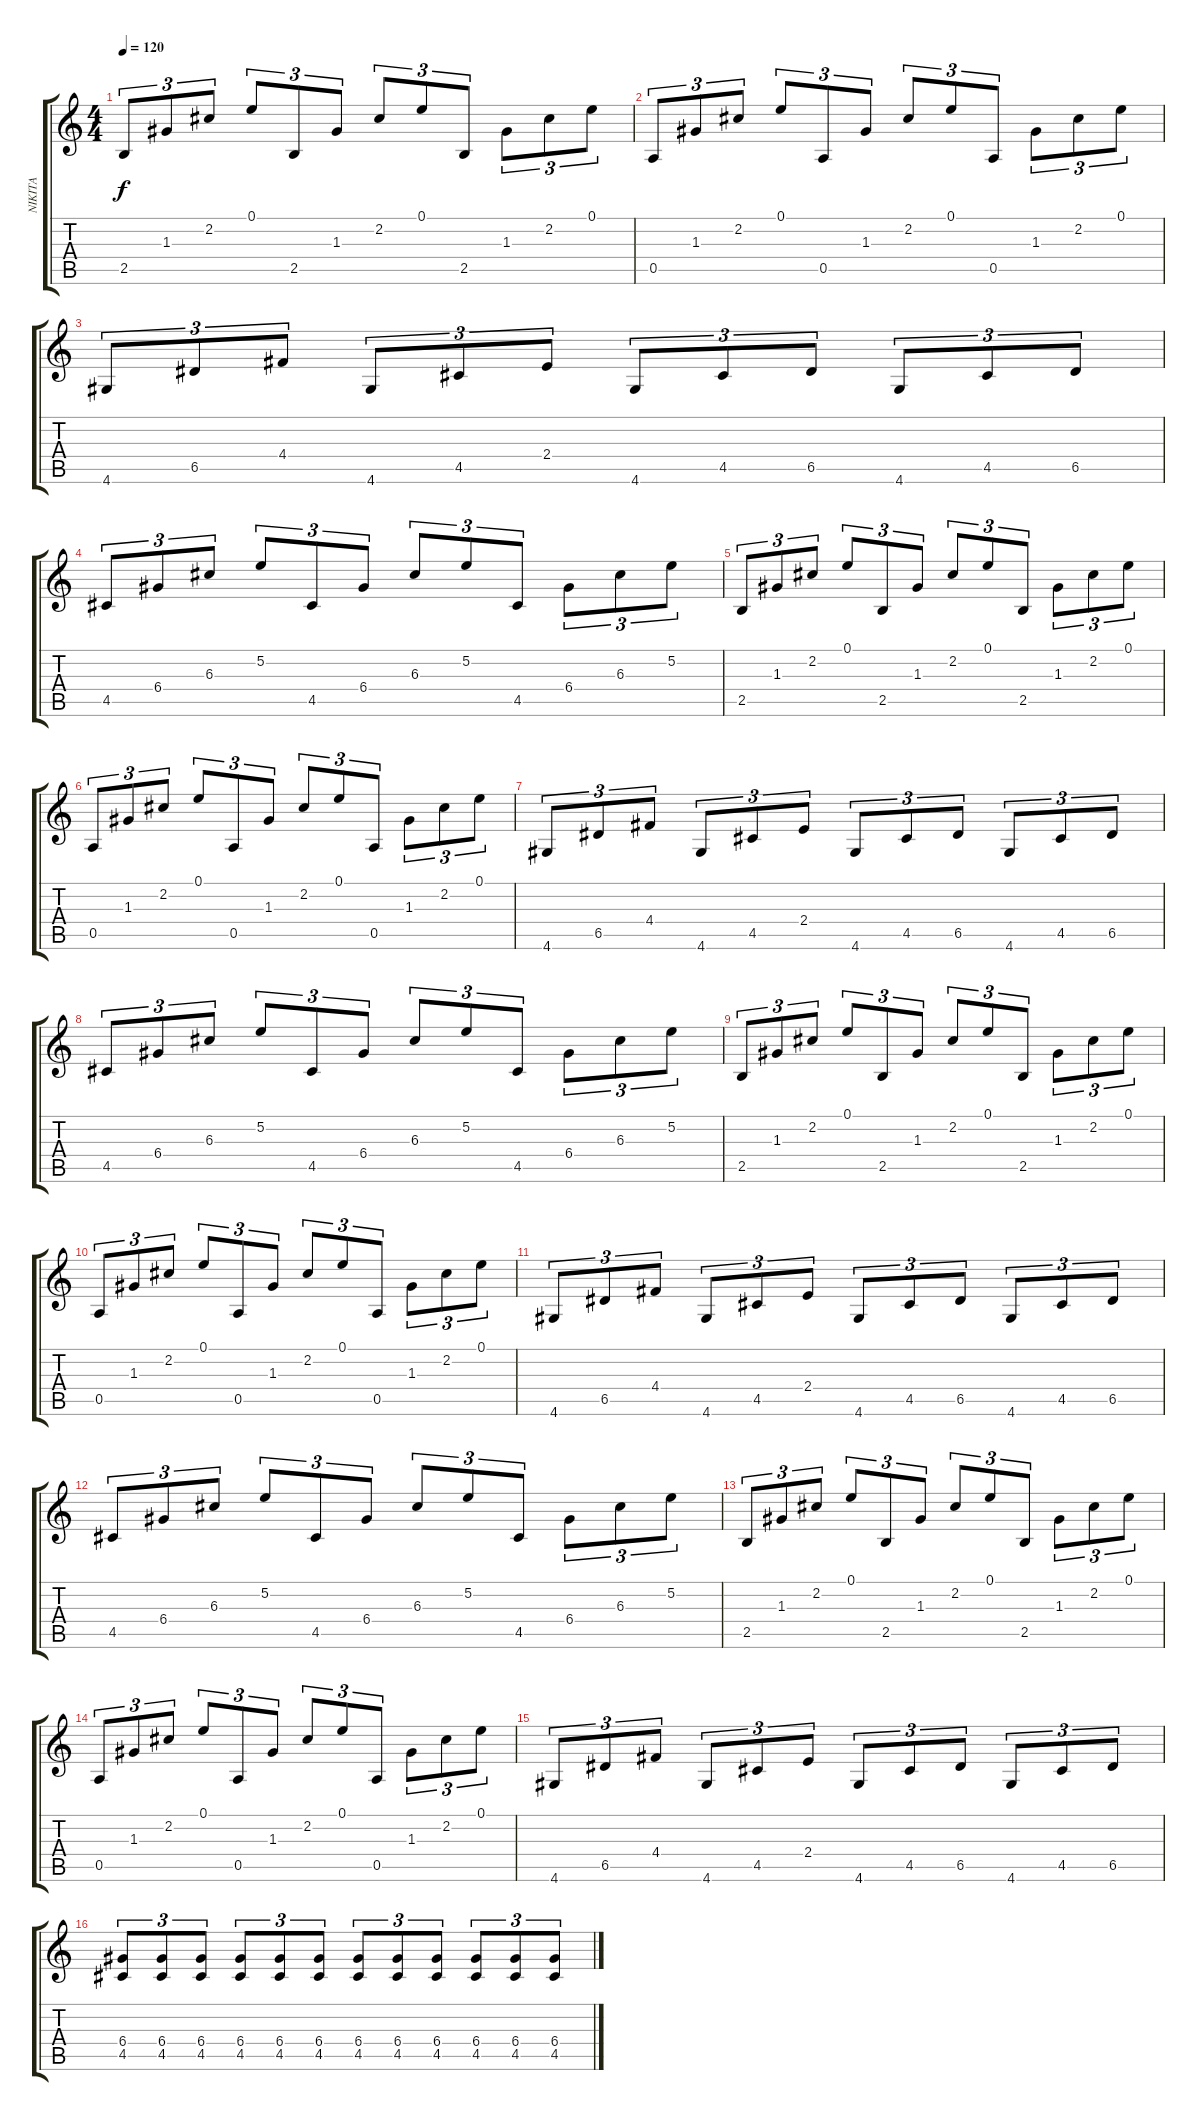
\track ("NIKITA" "NIKITA") {instrument acousticguitarsteel}
\staff {score tabs}
\tuning (E4 B3 G3 D3 A2 E2) {hide}
\ts (4 4)
\tempo 120
\clef g2
\ks c
2.5.8{tu (3 2) dy f} 1.3.8{tu (3 2)} 2.2.8{tu (3 2)} 0.1.8{tu (3 2)} 2.5.8{tu (3 2)} 1.3.8{tu (3 2)} 2.2.8{tu (3 2)} 0.1.8{tu (3 2)} 2.5.8{tu (3 2)} 1.3.8{tu (3 2)} 2.2.8{tu (3 2)} 0.1.8{tu (3 2)} |
0.5.8{tu (3 2)} 1.3.8{tu (3 2)} 2.2.8{tu (3 2)} 0.1.8{tu (3 2)} 0.5.8{tu (3 2)} 1.3.8{tu (3 2)} 2.2.8{tu (3 2)} 0.1.8{tu (3 2)} 0.5.8{tu (3 2)} 1.3.8{tu (3 2)} 2.2.8{tu (3 2)} 0.1.8{tu (3 2)} |
4.6.8{tu (3 2)} 6.5.8{tu (3 2)} 4.4.8{tu (3 2)} 4.6.8{tu (3 2)} 4.5.8{tu (3 2)} 2.4.8{tu (3 2)} 4.6.8{tu (3 2)} 4.5.8{tu (3 2)} 6.5.8{tu (3 2)} 4.6.8{tu (3 2)} 4.5.8{tu (3 2)} 6.5.8{tu (3 2)} |
4.5.8{tu (3 2)} 6.4.8{tu (3 2)} 6.3.8{tu (3 2)} 5.2.8{tu (3 2)} 4.5.8{tu (3 2)} 6.4.8{tu (3 2)} 6.3.8{tu (3 2)} 5.2.8{tu (3 2)} 4.5.8{tu (3 2)} 6.4.8{tu (3 2)} 6.3.8{tu (3 2)} 5.2.8{tu (3 2)} |
2.5.8{tu (3 2)} 1.3.8{tu (3 2)} 2.2.8{tu (3 2)} 0.1.8{tu (3 2)} 2.5.8{tu (3 2)} 1.3.8{tu (3 2)} 2.2.8{tu (3 2)} 0.1.8{tu (3 2)} 2.5.8{tu (3 2)} 1.3.8{tu (3 2)} 2.2.8{tu (3 2)} 0.1.8{tu (3 2)} |
0.5.8{tu (3 2)} 1.3.8{tu (3 2)} 2.2.8{tu (3 2)} 0.1.8{tu (3 2)} 0.5.8{tu (3 2)} 1.3.8{tu (3 2)} 2.2.8{tu (3 2)} 0.1.8{tu (3 2)} 0.5.8{tu (3 2)} 1.3.8{tu (3 2)} 2.2.8{tu (3 2)} 0.1.8{tu (3 2)} |
4.6.8{tu (3 2)} 6.5.8{tu (3 2)} 4.4.8{tu (3 2)} 4.6.8{tu (3 2)} 4.5.8{tu (3 2)} 2.4.8{tu (3 2)} 4.6.8{tu (3 2)} 4.5.8{tu (3 2)} 6.5.8{tu (3 2)} 4.6.8{tu (3 2)} 4.5.8{tu (3 2)} 6.5.8{tu (3 2)} |
4.5.8{tu (3 2)} 6.4.8{tu (3 2)} 6.3.8{tu (3 2)} 5.2.8{tu (3 2)} 4.5.8{tu (3 2)} 6.4.8{tu (3 2)} 6.3.8{tu (3 2)} 5.2.8{tu (3 2)} 4.5.8{tu (3 2)} 6.4.8{tu (3 2)} 6.3.8{tu (3 2)} 5.2.8{tu (3 2)} |
2.5.8{tu (3 2)} 1.3.8{tu (3 2)} 2.2.8{tu (3 2)} 0.1.8{tu (3 2)} 2.5.8{tu (3 2)} 1.3.8{tu (3 2)} 2.2.8{tu (3 2)} 0.1.8{tu (3 2)} 2.5.8{tu (3 2)} 1.3.8{tu (3 2)} 2.2.8{tu (3 2)} 0.1.8{tu (3 2)} |
0.5.8{tu (3 2)} 1.3.8{tu (3 2)} 2.2.8{tu (3 2)} 0.1.8{tu (3 2)} 0.5.8{tu (3 2)} 1.3.8{tu (3 2)} 2.2.8{tu (3 2)} 0.1.8{tu (3 2)} 0.5.8{tu (3 2)} 1.3.8{tu (3 2)} 2.2.8{tu (3 2)} 0.1.8{tu (3 2)} |
4.6.8{tu (3 2)} 6.5.8{tu (3 2)} 4.4.8{tu (3 2)} 4.6.8{tu (3 2)} 4.5.8{tu (3 2)} 2.4.8{tu (3 2)} 4.6.8{tu (3 2)} 4.5.8{tu (3 2)} 6.5.8{tu (3 2)} 4.6.8{tu (3 2)} 4.5.8{tu (3 2)} 6.5.8{tu (3 2)} |
4.5.8{tu (3 2)} 6.4.8{tu (3 2)} 6.3.8{tu (3 2)} 5.2.8{tu (3 2)} 4.5.8{tu (3 2)} 6.4.8{tu (3 2)} 6.3.8{tu (3 2)} 5.2.8{tu (3 2)} 4.5.8{tu (3 2)} 6.4.8{tu (3 2)} 6.3.8{tu (3 2)} 5.2.8{tu (3 2)} |
2.5.8{tu (3 2)} 1.3.8{tu (3 2)} 2.2.8{tu (3 2)} 0.1.8{tu (3 2)} 2.5.8{tu (3 2)} 1.3.8{tu (3 2)} 2.2.8{tu (3 2)} 0.1.8{tu (3 2)} 2.5.8{tu (3 2)} 1.3.8{tu (3 2)} 2.2.8{tu (3 2)} 0.1.8{tu (3 2)} |
0.5.8{tu (3 2)} 1.3.8{tu (3 2)} 2.2.8{tu (3 2)} 0.1.8{tu (3 2)} 0.5.8{tu (3 2)} 1.3.8{tu (3 2)} 2.2.8{tu (3 2)} 0.1.8{tu (3 2)} 0.5.8{tu (3 2)} 1.3.8{tu (3 2)} 2.2.8{tu (3 2)} 0.1.8{tu (3 2)} |
4.6.8{tu (3 2)} 6.5.8{tu (3 2)} 4.4.8{tu (3 2)} 4.6.8{tu (3 2)} 4.5.8{tu (3 2)} 2.4.8{tu (3 2)} 4.6.8{tu (3 2)} 4.5.8{tu (3 2)} 6.5.8{tu (3 2)} 4.6.8{tu (3 2)} 4.5.8{tu (3 2)} 6.5.8{tu (3 2)} |
(6.4 4.5).8{tu (3 2) instrument distortionguitar} (6.4 4.5).8{tu (3 2)} (6.4 4.5).8{tu (3 2)} (6.4 4.5).8{tu (3 2)} (6.4 4.5).8{tu (3 2)} (6.4 4.5).8{tu (3 2)} (6.4 4.5).8{tu (3 2)} (6.4 4.5).8{tu (3 2)} (6.4 4.5).8{tu (3 2)} (6.4 4.5).8{tu (3 2)} (6.4 4.5).8{tu (3 2)} (6.4 4.5).8{tu (3 2)}
